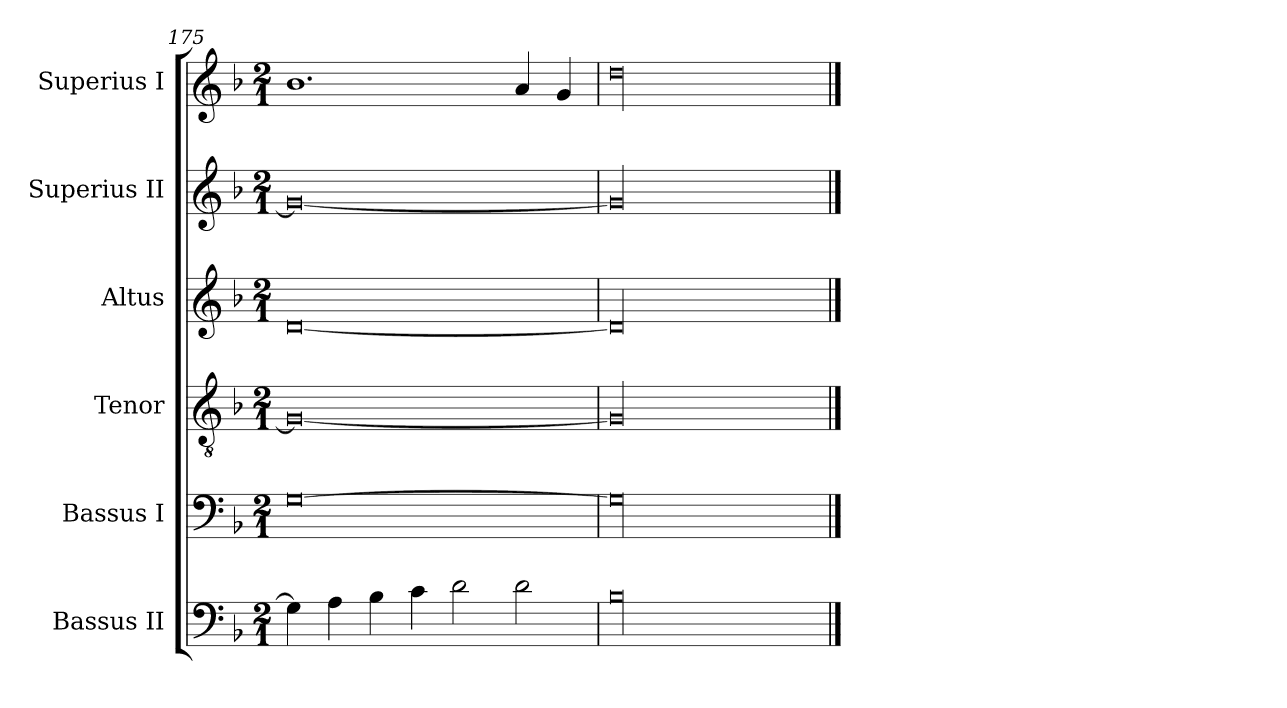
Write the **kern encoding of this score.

**kern	**kern	**kern	**kern	**kern	**kern
*part6	*part5	*part4	*part3	*part2	*part1
*staff6	*staff5	*staff4	*staff3	*staff2	*staff1
*I"Bassus II	*I"Bassus I	*I"Tenor	*I"Altus	*I"Superius II	*I"Superius I
*I'B. II	*I'B. I	*I'T	*I'A	*I'S. II	*I'S. I
*clefF4	*clefF4	*clefGv2	*clefG2	*clefG2	*clefG2
*k[b-]	*k[b-]	*k[b-]	*k[b-]	*k[b-]	*k[b-]
*F:	*F:	*F:	*F:	*F:	*F:
*M2/1	*M2/1	*M2/1	*M2/1	*M2/1	*M2/1
=175	=175	=175	=175	=175	=175
4G]	[0G	0G_	[0d	0g_	1.b-
4A	.	.	.	.	.
4B-	.	.	.	.	.
4c	.	.	.	.	.
2d	.	.	.	.	.
2d	.	.	.	.	4a
.	.	.	.	.	4g
=176	=176	=176	=176	=176	=176
00B-	00G]	00G]	00d]	00g]	00dd
==	==	==	==	==	==
*-	*-	*-	*-	*-	*-
